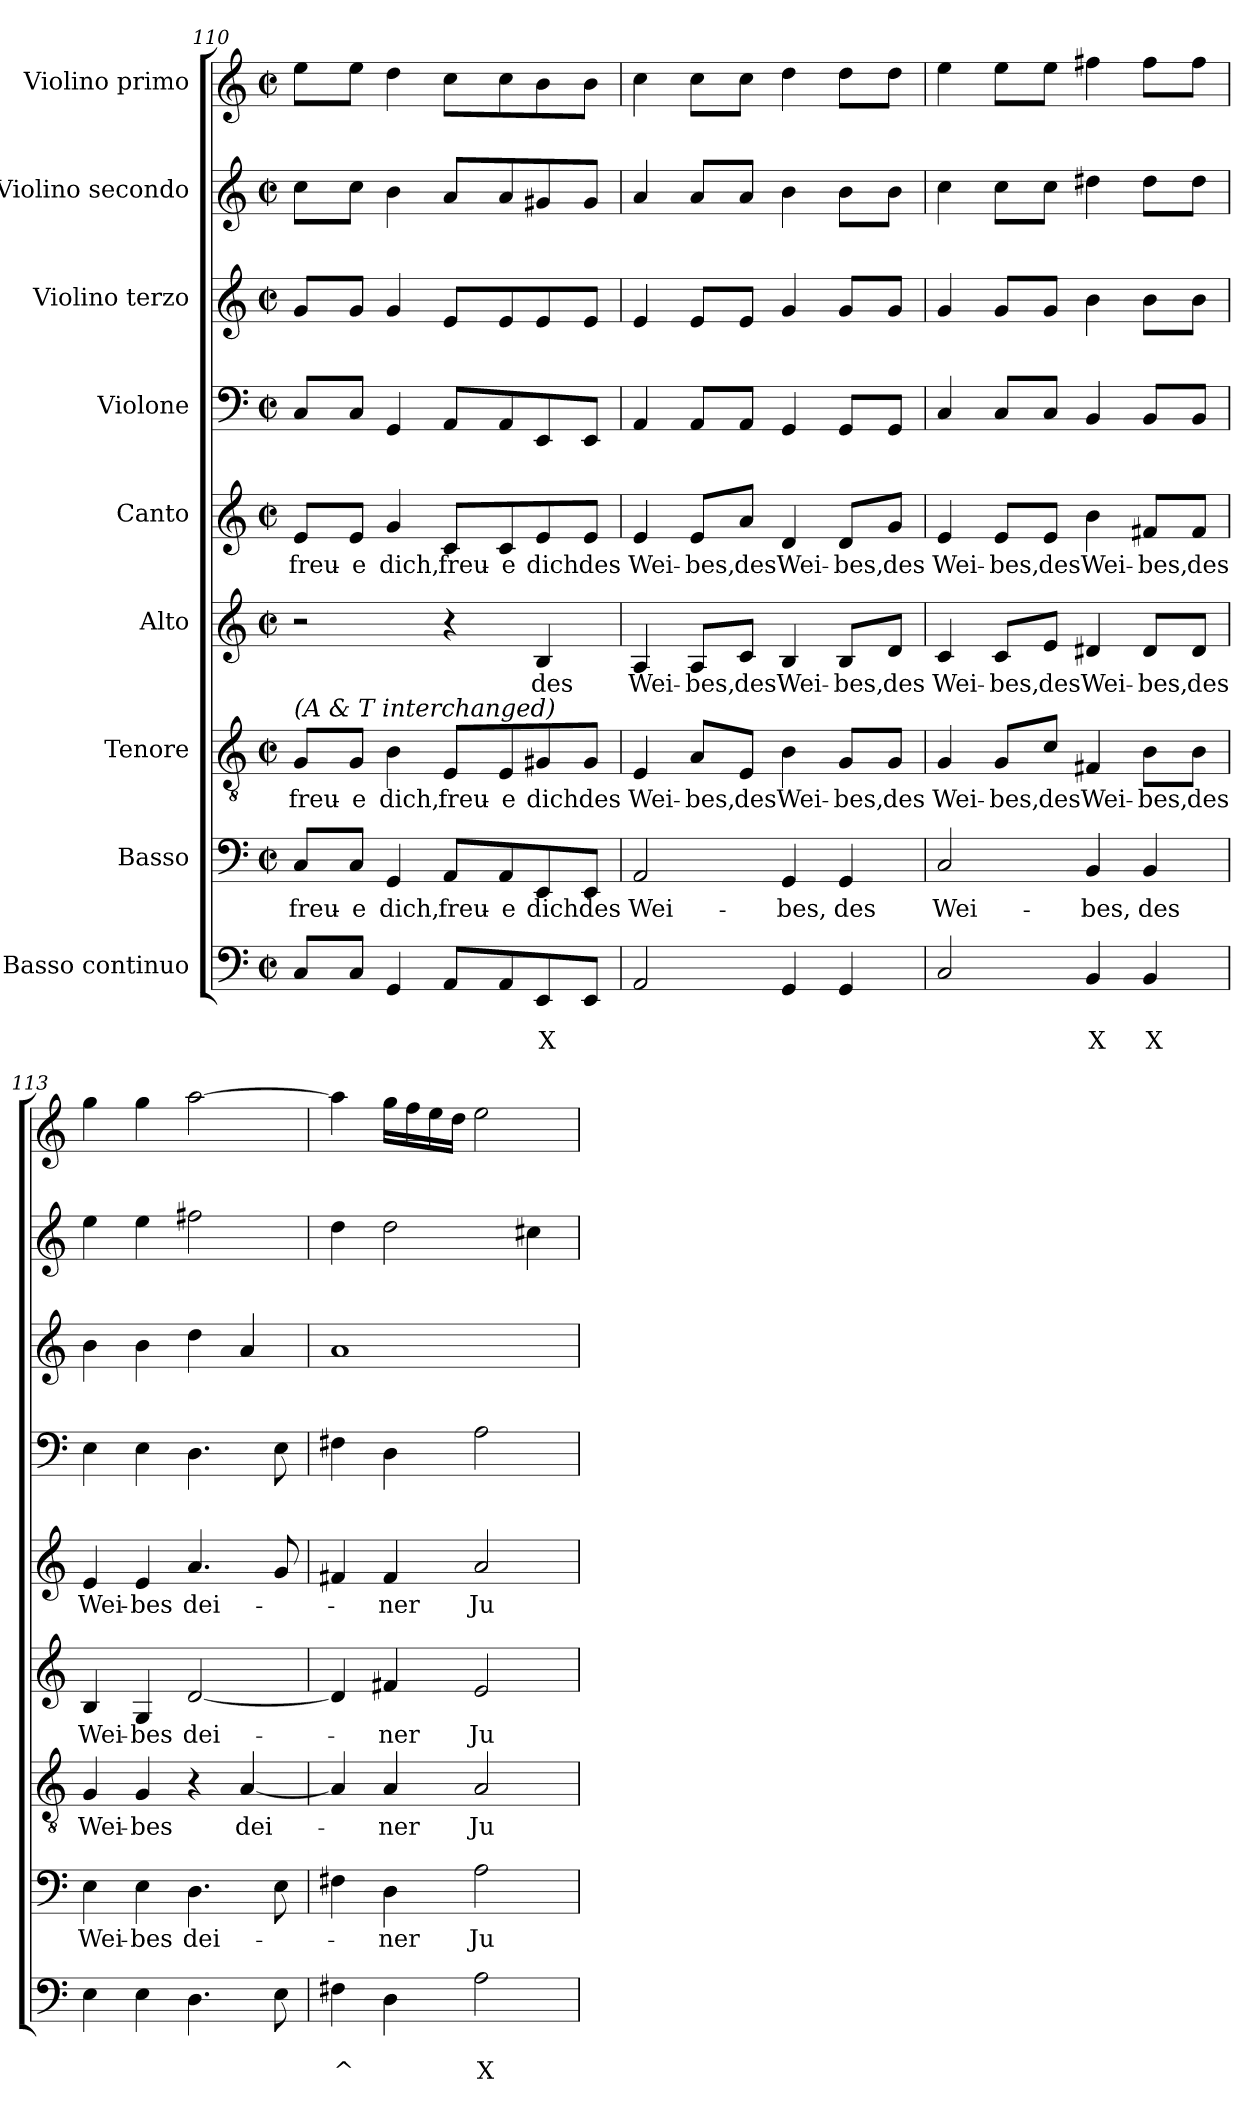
**kern	**text	**text	**kern	**text	**kern	**text	**kern	**text	**kern	**text	**kern	**kern	**kern	**kern
*part9	*part9	*part9	*part8	*part8	*part7	*part7	*part6	*part6	*part5	*part5	*part4	*part3	*part2	*part1
*staff9	*staff9	*staff9	*staff8	*staff8	*staff7	*staff7	*staff6	*staff6	*staff5	*staff5	*staff4	*staff3	*staff2	*staff1
*I"Basso continuo	*	*	*I"Basso	*	*I"Tenore	*	*I"Alto	*	*I"Canto	*	*I"Violone	*I"Violino terzo	*I"Violino secondo	*I"Violino primo
*clefF4	*	*	*clefF4	*	*clefGv2	*	*clefG2	*	*clefG2	*	*clefF4	*clefG2	*clefG2	*clefG2
*k[]	*	*	*k[]	*	*k[]	*	*k[]	*	*k[]	*	*k[]	*k[]	*k[]	*k[]
*C:	*	*	*C:	*	*C:	*	*C:	*	*C:	*	*C:	*C:	*C:	*C:
*M2/2	*	*	*M2/2	*	*M2/2	*	*M2/2	*	*M2/2	*	*M2/2	*M2/2	*M2/2	*M2/2
*met(c|)	*	*	*met(c|)	*	*met(c|)	*	*met(c|)	*	*met(c|)	*	*met(c|)	*met(c|)	*met(c|)	*met(c|)
=110	=110	=110	=110	=110	=110	=110	=110	=110	=110	=110	=110	=110	=110	=110
!	!	!	!	!	!LO:TX:a:i:t=(A & T interchanged)	!	!	!	!	!	!	!	!	!
!	!	!	!	!LO:LY:b	!	!LO:LY:b	!	!	!	!LO:LY:b	!	!	!	!
8C/L	.	.	8C/L	freu-	8G/L	freu-	2r	.	8e/L	freu-	8C/L	8g/L	8cc\L	8ee\L
!	!	!	!	!LO:LY:b	!	!LO:LY:b	!	!	!	!LO:LY:b	!	!	!	!
8C/J	.	.	8C/J	-e	8G/J	-e	.	.	8e/J	-e	8C/J	8g/J	8cc\J	8ee\J
!	!	!	!	!LO:LY:b	!	!LO:LY:b	!	!	!	!LO:LY:b	!	!	!	!
4GG/	.	.	4GG/	dich,	4B\	dich,	.	.	4g/	dich,	4GG/	4g/	4b\	4dd\
!	!	!	!	!LO:LY:b	!	!LO:LY:b	!	!	!	!LO:LY:b	!	!	!	!
8AA/L	.	.	8AA/L	freu-	8E/L	freu-	4r	.	8c/L	freu-	8AA/L	8e/L	8a/L	8cc\L
!	!	!	!	!LO:LY:b	!	!LO:LY:b	!	!	!	!LO:LY:b	!	!	!	!
8AA/	.	.	8AA/	-e	8E/	-e	.	.	8c/	-e	8AA/	8e/	8a/	8cc\
!	!	!LO:LY:b	!	!LO:LY:b	!	!LO:LY:b	!	!LO:LY:b	!	!LO:LY:b	!	!	!	!
8EE/	.	X	8EE/	dich	8G#X/	dich	4B/	des	8e/	dich	8EE/	8e/	8g#X/	8b\
!	!	!	!	!LO:LY:b	!	!LO:LY:b	!	!	!	!LO:LY:b	!	!	!	!
8EE/J	.	.	8EE/J	des	8G#/J	des	.	.	8e/J	des	8EE/J	8e/J	8g#/J	8b\J
=111	=111	=111	=111	=111	=111	=111	=111	=111	=111	=111	=111	=111	=111	=111
!	!	!	!	!LO:LY:b	!	!LO:LY:b	!	!LO:LY:b	!	!LO:LY:b	!	!	!	!
2AA/	.	.	2AA/	Wei-	4E/	Wei-	4A/	Wei-	4e/	Wei-	4AA/	4e/	4a/	4cc\
!	!	!	!	!	!	!LO:LY:b	!	!LO:LY:b	!	!LO:LY:b	!	!	!	!
.	.	.	.	.	8A/L	-bes,	8A/L	-bes,	8e/L	-bes,	8AA/L	8e/L	8a/L	8cc\L
!	!	!	!	!	!	!LO:LY:b	!	!LO:LY:b	!	!LO:LY:b	!	!	!	!
.	.	.	.	.	8E/J	des	8c/J	des	8a/J	des	8AA/J	8e/J	8a/J	8cc\J
!	!	!	!	!LO:LY:b	!	!LO:LY:b	!	!LO:LY:b	!	!LO:LY:b	!	!	!	!
4GG/	.	.	4GG/	-bes,	4B\	Wei-	4B/	Wei-	4d/	Wei-	4GG/	4g/	4b\	4dd\
!	!	!	!	!LO:LY:b	!	!LO:LY:b	!	!LO:LY:b	!	!LO:LY:b	!	!	!	!
4GG/	.	.	4GG/	des	8G/L	-bes,	8B/L	-bes,	8d/L	-bes,	8GG/L	8g/L	8b\L	8dd\L
!	!	!	!	!	!	!LO:LY:b	!	!LO:LY:b	!	!LO:LY:b	!	!	!	!
.	.	.	.	.	8G/J	des	8d/J	des	8g/J	des	8GG/J	8g/J	8b\J	8dd\J
!!LO:PB:g=z
=112	=112	=112	=112	=112	=112	=112	=112	=112	=112	=112	=112	=112	=112	=112
!	!	!	!	!LO:LY:b	!	!LO:LY:b	!	!LO:LY:b	!	!LO:LY:b	!	!	!	!
2C/	.	.	2C/	Wei-	4G/	Wei-	4c/	Wei-	4e/	Wei-	4C/	4g/	4cc\	4ee\
!	!	!	!	!	!	!LO:LY:b	!	!LO:LY:b	!	!LO:LY:b	!	!	!	!
.	.	.	.	.	8G/L	-bes,	8c/L	-bes,	8e/L	-bes,	8C/L	8g/L	8cc\L	8ee\L
!	!	!	!	!	!	!LO:LY:b	!	!LO:LY:b	!	!LO:LY:b	!	!	!	!
.	.	.	.	.	8c/J	des	8e/J	des	8e/J	des	8C/J	8g/J	8cc\J	8ee\J
!	!	!LO:LY:b	!	!LO:LY:b	!	!LO:LY:b	!	!LO:LY:b	!	!LO:LY:b	!	!	!	!
4BB/	.	X	4BB/	-bes,	4F#X/	Wei-	4d#X/	Wei-	4b\	Wei-	4BB/	4b\	4dd#X\	4ff#X\
!	!	!LO:LY:b	!	!LO:LY:b	!	!LO:LY:b	!	!LO:LY:b	!	!LO:LY:b	!	!	!	!
4BB/	.	X	4BB/	des	8B\L	-bes,	8d#/L	-bes,	8f#X/L	-bes,	8BB/L	8b\L	8dd#\L	8ff#\L
!	!	!	!	!	!	!LO:LY:b	!	!LO:LY:b	!	!LO:LY:b	!	!	!	!
.	.	.	.	.	8B\J	des	8d#/J	des	8f#/J	des	8BB/J	8b\J	8dd#\J	8ff#\J
=113	=113	=113	=113	=113	=113	=113	=113	=113	=113	=113	=113	=113	=113	=113
!	!	!	!	!LO:LY:b	!	!LO:LY:b	!	!LO:LY:b	!	!LO:LY:b	!	!	!	!
4E\	.	.	4E\	Wei-	4G/	Wei-	4B/	Wei-	4e/	Wei-	4E\	4b\	4ee\	4gg\
!	!	!	!	!LO:LY:b	!	!LO:LY:b	!	!LO:LY:b	!	!LO:LY:b	!	!	!	!
4E\	.	.	4E\	-bes	4G/	-bes	4G/	-bes	4e/	-bes	4E\	4b\	4ee\	4gg\
!	!	!	!	!LO:LY:b	!	!	!	!LO:LY:b	!	!LO:LY:b	!	!	!	!
4.D\	.	.	4.D\	dei-	4r	.	[2d/	dei-	4.a/	dei-	4.D\	4dd\	2ff#X\	[2aa\
!	!	!	!	!	!	!LO:LY:b	!	!	!	!	!	!	!	!
.	.	.	.	.	[4A/	dei-	.	.	.	.	.	4a/	.	.
8E\	.	.	8E\	.	.	.	.	.	8g/	.	8E\	.	.	.
=114	=114	=114	=114	=114	=114	=114	=114	=114	=114	=114	=114	=114	=114	=114
!	!	!LO:LY:b	!	!	!	!	!	!	!	!	!	!	!	!
4F#X\	.	^	4F#X\	.	4A/]	.	4d/]	.	4f#X/	.	4F#X\	1a	4dd\	4aa\]
!	!	!	!	!LO:LY:b	!	!LO:LY:b	!	!LO:LY:b	!	!LO:LY:b	!	!	!	!
4D\	.	.	4D\	-ner	4A/	-ner	4f#X/	-ner	4f#/	-ner	4D\	.	2dd\	16gg\LL
.	.	.	.	.	.	.	.	.	.	.	.	.	.	16ff\
.	.	.	.	.	.	.	.	.	.	.	.	.	.	16ee\
.	.	.	.	.	.	.	.	.	.	.	.	.	.	16dd\JJ
!	!	!LO:LY:b	!	!LO:LY:b	!	!LO:LY:b	!	!LO:LY:b	!	!LO:LY:b	!	!	!	!
2A\	.	X	2A\	Ju-	2A/	Ju-	2e/	Ju-	2a/	Ju-	2A\	.	.	2ee\
.	.	.	.	.	.	.	.	.	.	.	.	.	4cc#X\	.
=	=	=	=	=	=	=	=	=	=	=	=	=	=	=
*-	*-	*-	*-	*-	*-	*-	*-	*-	*-	*-	*-	*-	*-	*-
